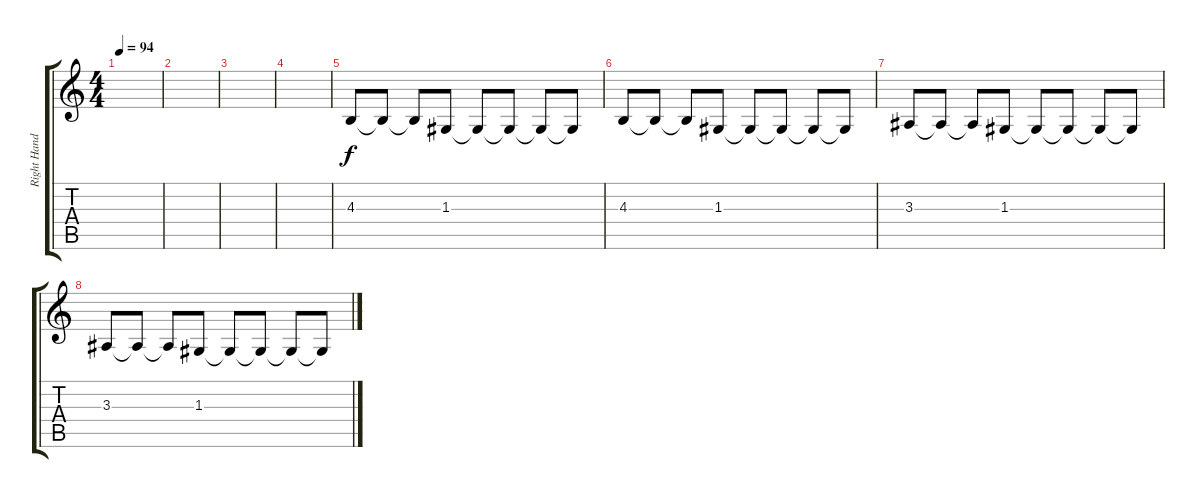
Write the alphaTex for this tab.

\track ("Right Hand" "Right Hand") {instrument acousticgrandpiano}
\staff {score tabs}
\tuning (E4 B3 G3 D3 A2 E2) {hide}
\ts (4 4)
\tempo 94
\clef g2
\ks c
|
|
|
|
4.3.8 4.3{t}.8 4.3{t}.8 1.3.8 1.3{t}.8 1.3{t}.8 1.3{t}.8 1.3{t}.8 |
4.3.8 4.3{t}.8 4.3{t}.8 1.3.8 1.3{t}.8 1.3{t}.8 1.3{t}.8 1.3{t}.8 |
3.3.8 3.3{t}.8 3.3{t}.8 1.3.8 1.3{t}.8 1.3{t}.8 1.3{t}.8 1.3{t}.8 |
3.3.8 3.3{t}.8 3.3{t}.8 1.3.8 1.3{t}.8 1.3{t}.8 1.3{t}.8 1.3{t}.8
